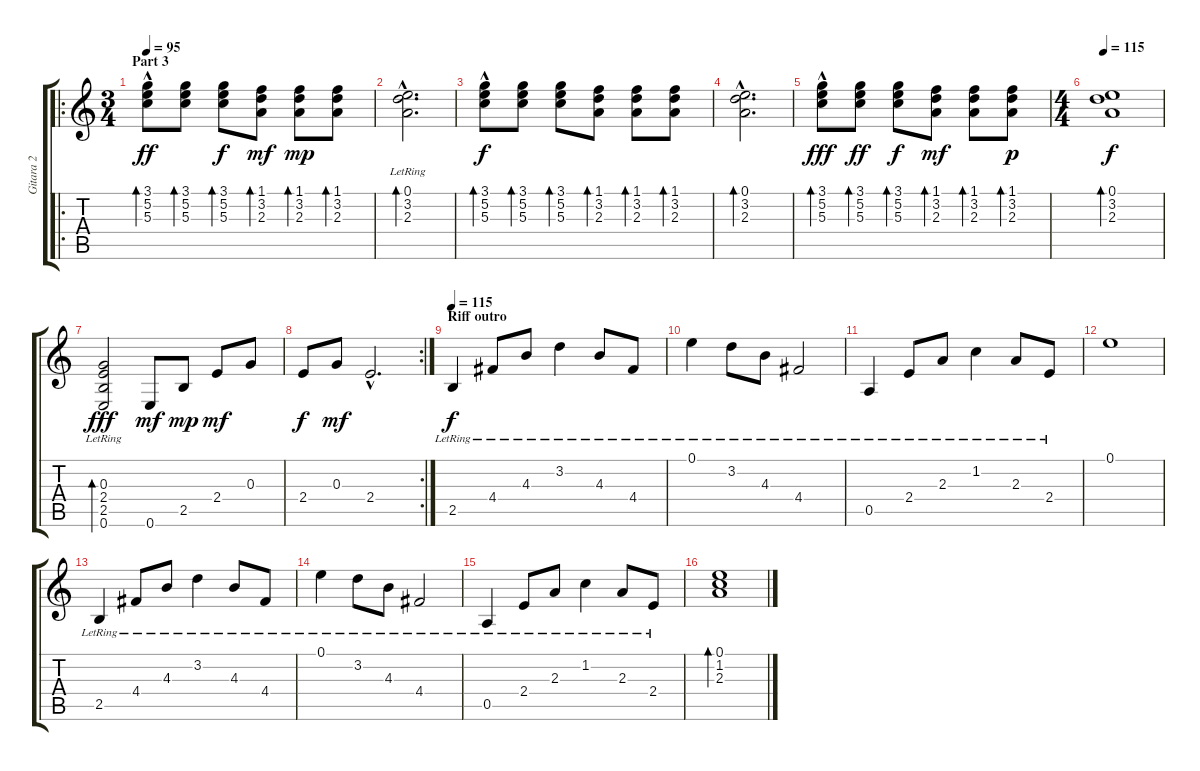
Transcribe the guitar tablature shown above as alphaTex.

\track ("Gitara 2" "Gitara 2") {instrument acousticguitarsteel}
\staff {score tabs}
\tuning (E4 B3 G3 D3 A2 E2) {hide}
\ro
\ts (3 4)
\section ("" "Part 3")
\tempo 95
\clef g2
\ks c
(3.1 5.2{hac} 5.3).8{bd 480 dy ff} (3.1 5.2 5.3).8{bd 480} (3.1 5.2 5.3).8{bd 480 dy f} (1.1 3.2 2.3).8{bd 480 dy mf} (1.1 3.2 2.3).8{bd 480 dy mp} (1.1 3.2 2.3).8{bd 480} |
(0.1{hac lr} 3.2{hac lr} 2.3{hac lr}).2{d bd 480} |
(3.1 5.2{hac} 5.3).8{bd 480 dy f} (3.1 5.2 5.3).8{bd 480} (3.1 5.2 5.3).8{bd 480} (1.1 3.2 2.3).8{bd 480} (1.1 3.2 2.3).8{bd 480} (1.1 3.2 2.3).8{bd 480} |
(0.1{hac} 3.2{hac} 2.3{hac}).2{d bd 480} |
(3.1 5.2{hac} 5.3).8{bd 480 dy fff} (3.1 5.2 5.3).8{bd 480 dy ff} (3.1 5.2 5.3).8{bd 480 dy f} (1.1 3.2 2.3).8{bd 480 dy mf} (1.1 3.2 2.3).8{bd 480} (1.1 3.2 2.3).8{bd 480 dy p} |
\ts (4 4)
\tempo 115
(0.1 3.2 2.3).1{bd 240 dy f} |
(0.3{lr} 2.4{lr} 2.5{lr} 0.6{lr}).2{bd 240 dy fff} 0.6.8{dy mf} 2.5.8{dy mp} 2.4.8{dy mf} 0.3.8 |
\rc 2
2.4.8{dy f} 0.3.8{dy mf} 2.4{hac}.2{d} |
\section ("" "Riff outro")
\tempo 115
2.5{lr}.4{dy f} 4.4{lr}.8 4.3{lr}.8 3.2{lr}.4 4.3{lr}.8 4.4{lr}.8 |
0.1{lr}.4 3.2{lr}.8 4.3{lr}.8 4.4{lr}.2 |
0.5{lr}.4 2.4{lr}.8 2.3{lr}.8 1.2{lr}.4 2.3{lr}.8 2.4{lr}.8 |
0.1.1 |
2.5{lr}.4 4.4{lr}.8 4.3{lr}.8 3.2{lr}.4 4.3{lr}.8 4.4{lr}.8 |
0.1{lr}.4 3.2{lr}.8 4.3{lr}.8 4.4{lr}.2 |
0.5{lr}.4 2.4{lr}.8 2.3{lr}.8 1.2{lr}.4 2.3{lr}.8 2.4{lr}.8 |
(0.1 1.2 2.3).1{bd 240}
